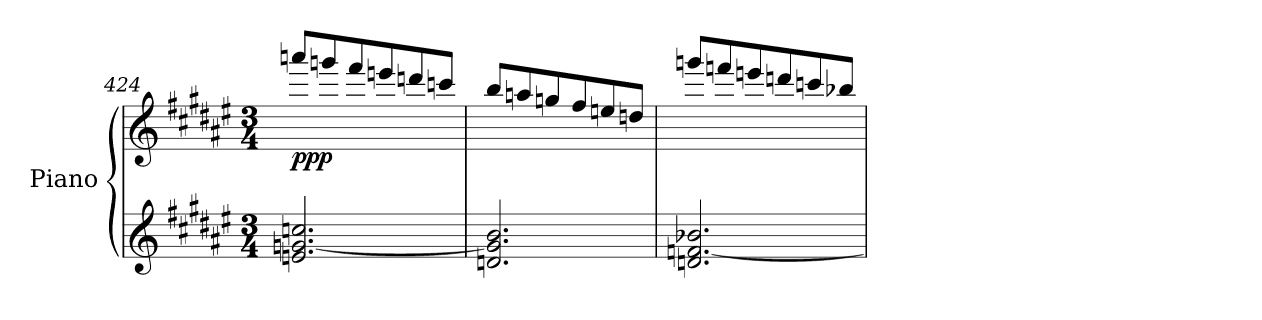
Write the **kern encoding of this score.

**kern	**kern	**dynam
*part1	*part1	*part1
*staff2	*staff1	*staff1/2
*I"Piano	*	*
*I'Pno	*	*
*clefG2	*clefG2	*
*k[f#c#g#d#a#e#]	*k[f#c#g#d#a#e#]	*
*M3/4	*M3/4	*
=424	=424	=424
!	!	!LO:DY:b
2.en/ [2.gn/ 2.ccn/	8aaan/L	ppp
.	8gggn/	.
.	8fff#/	.
.	8eeen/	.
.	8dddn/	.
.	8cccn/J	.
=425	=425	=425
2.dn/ 2.g/] 2.b/	8bb/L	.
.	8aan/	.
.	8ggn/	.
.	8ff#/	.
.	8een/	.
.	8ddn/J	.
!!LO:LB:g=z
=426	=426	=426
2.dn/ [2.fn/ 2.b-X/	8gggn/L	.
.	8fffn/	.
.	8eeen/	.
.	8dddn/	.
.	8cccn/	.
.	8bb-X/J	.
=	=	=
*-	*-	*-
